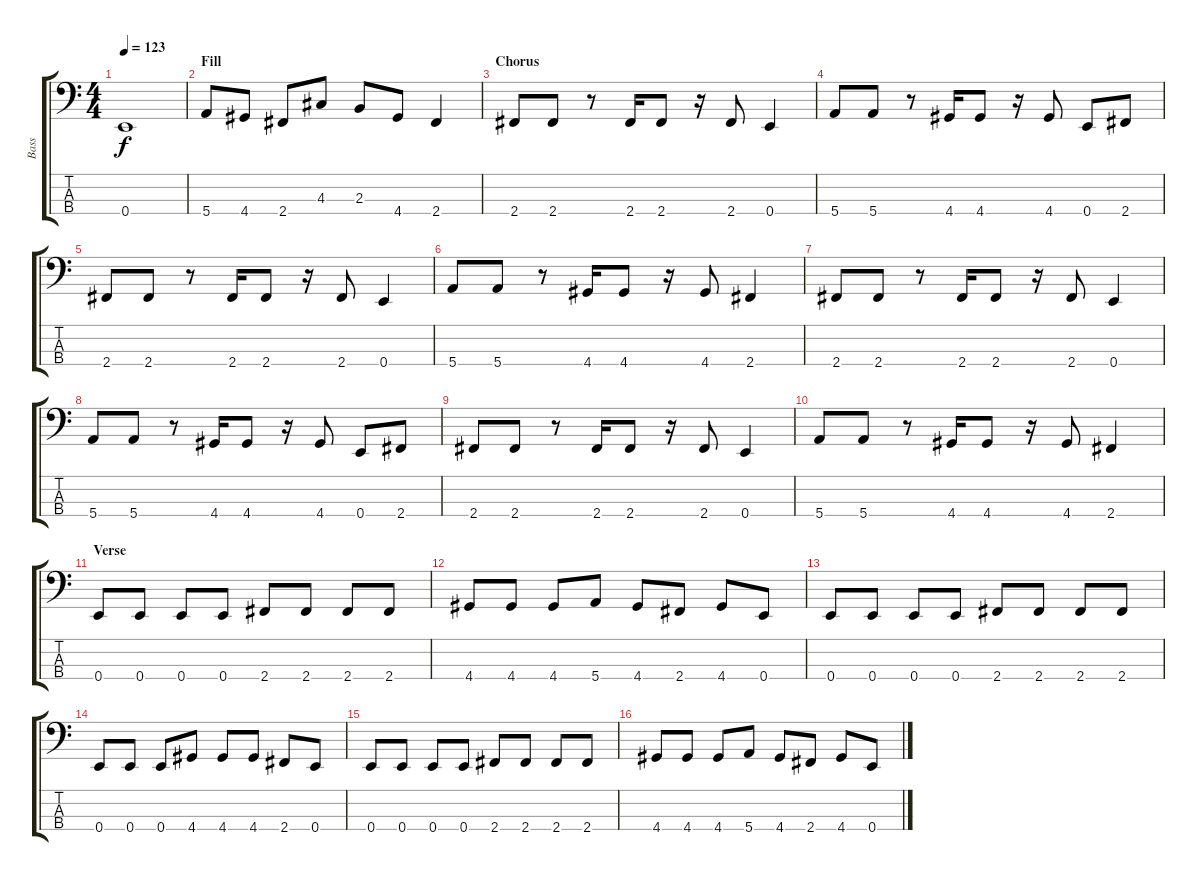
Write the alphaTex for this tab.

\track ("Bass" "Bass") {instrument electricbassfinger}
\staff {score tabs}
\tuning (G2 D2 A1 E1) {hide}
\ts (4 4)
\tempo 123
\clef f4
\ks c
0.4.1{dy f} |
\section ("" "Fill")
5.4.8 4.4.8 2.4.8 4.3.8 2.3.8 4.4.8 2.4.4 |
\section ("" "Chorus")
2.4.8 2.4.8 r.8 2.4.16 2.4.8 r.16 2.4.8 0.4.4 |
5.4.8 5.4.8 r.8 4.4.16 4.4.8 r.16 4.4.8 0.4.8 2.4.8 |
2.4.8 2.4.8 r.8 2.4.16 2.4.8 r.16 2.4.8 0.4.4 |
5.4.8 5.4.8 r.8 4.4.16 4.4.8 r.16 4.4.8 2.4.4 |
2.4.8 2.4.8 r.8 2.4.16 2.4.8 r.16 2.4.8 0.4.4 |
5.4.8 5.4.8 r.8 4.4.16 4.4.8 r.16 4.4.8 0.4.8 2.4.8 |
2.4.8 2.4.8 r.8 2.4.16 2.4.8 r.16 2.4.8 0.4.4 |
5.4.8 5.4.8 r.8 4.4.16 4.4.8 r.16 4.4.8 2.4.4 |
\section ("" "Verse")
0.4.8 0.4.8 0.4.8 0.4.8 2.4.8 2.4.8 2.4.8 2.4.8 |
4.4.8 4.4.8 4.4.8 5.4.8 4.4.8 2.4.8 4.4.8 0.4.8 |
0.4.8 0.4.8 0.4.8 0.4.8 2.4.8 2.4.8 2.4.8 2.4.8 |
0.4.8 0.4.8 0.4.8 4.4.8 4.4.8 4.4.8 2.4.8 0.4.8 |
0.4.8 0.4.8 0.4.8 0.4.8 2.4.8 2.4.8 2.4.8 2.4.8 |
4.4.8 4.4.8 4.4.8 5.4.8 4.4.8 2.4.8 4.4.8 0.4.8
